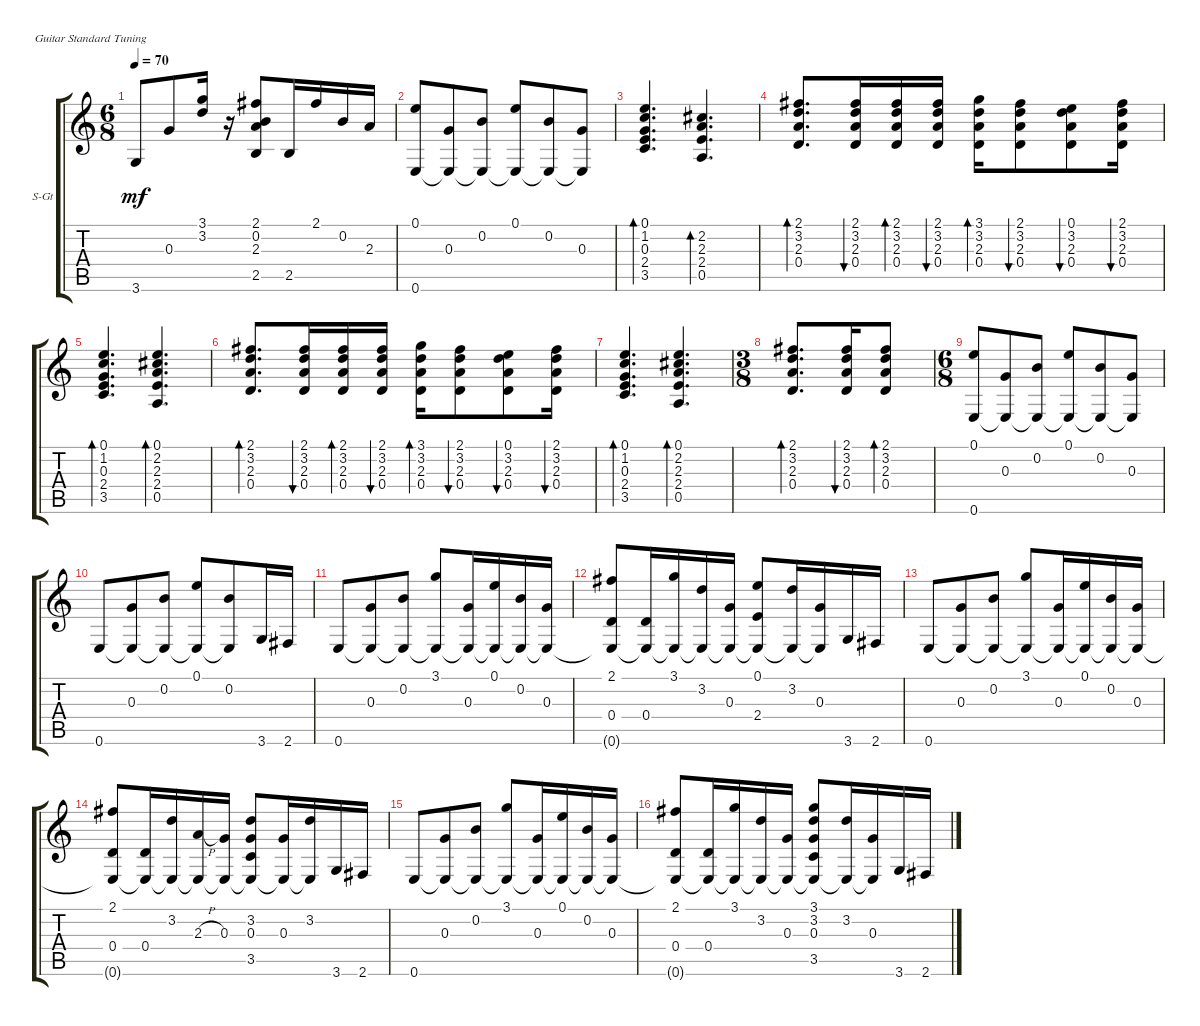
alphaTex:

\defaultSystemsLayout 4
\bracketExtendMode groupsimilarinstruments
\firstSystemTrackNameOrientation horizontal
\otherSystemsTrackNameOrientation horizontal
\track ("Steel Guitar" "S-Gt") {instrument acousticguitarsteel}
\staff {score tabs}
\tuning (E4 B3 G3 D3 A2 E2)
\ts (6 8)
\tempo 70
\clef g2
\ks c
3.6.8{dy mf} 0.3.8 (3.2 3.1).16 r.16 (2.1 0.2 2.3 2.5).8 2.5.16 2.1.16 0.2.16 2.3.16 |
(0.1 0.6).8 (0.3 0.6{t}).8 (0.2 0.6{t}).8 (0.1 0.6{t}).8 (0.2 0.6{t}).8 (0.3 0.6{t}).8 |
(3.5 2.4 0.3 1.2 0.1).4{d bd 30} (2.2 2.3 2.4 0.5).4{d bd 30} |
(2.1 3.2 2.3 0.4).8{d bd 30} (2.1 3.2 2.3 0.4).16{bu 30} (2.1 3.2 2.3 0.4).16{bd 30} (2.1 3.2 2.3 0.4).16{bu 30} (3.1 3.2 2.3 0.4).16{bd 30} (2.1 3.2 2.3 0.4).8{bu 30} (0.1 3.2 2.3 0.4).8{bu 30} (2.1 3.2 2.3 0.4).16{bu 30} |
(3.5 2.4 0.3 1.2 0.1).4{d bd 30} (0.1 2.2 2.3 2.4 0.5).4{d bd 30} |
(2.1 3.2 2.3 0.4).8{d bd 30} (2.1 3.2 2.3 0.4).16{bu 30} (2.1 3.2 2.3 0.4).16{bd 30} (2.1 3.2 2.3 0.4).16{bu 30} (3.1 3.2 2.3 0.4).16{bd 30} (2.1 3.2 2.3 0.4).8{bu 30} (0.1 3.2 2.3 0.4).8{bu 30} (2.1 3.2 2.3 0.4).16{bu 30} |
(3.5 2.4 0.3 1.2 0.1).4{d bd 30} (0.1 2.2 2.3 2.4 0.5).4{d bd 30} |
\ts (3 8)
(2.1 3.2 2.3 0.4).8{d bd 30} (2.1 3.2 2.3 0.4).16{bu 30} (2.1 3.2 2.3 0.4).8{bd 30} |
\ts (6 8)
(0.1 0.6).8 (0.3 0.6{t}).8 (0.2 0.6{t}).8 (0.1 0.6{t}).8 (0.2 0.6{t}).8 (0.3 0.6{t}).8 |
0.6.8 (0.3 0.6{t}).8 (0.2 0.6{t}).8 (0.1 0.6{t}).8 (0.2 0.6{t}).8 3.6.16 2.6.16 |
0.6.8 (0.3 0.6{t}).8 (0.2 0.6{t}).8 (3.1 0.6{t}).8 (0.3 0.6{t}).16 (0.1 0.6{t}).16 (0.2 0.6{t}).16 (0.3 0.6{t}).16 |
(2.1 0.4 0.6{t}).8 (0.4 0.6{t}).16 (3.1 0.6{t}).16 (3.2 0.6{t}).16 (0.3 0.6{t}).16 (0.1 2.4 0.6{t}).8 (3.2 0.6{t}).16 (0.3 0.6{t}).16 3.6.16 2.6.16 |
0.6.8 (0.3 0.6{t}).8 (0.2 0.6{t}).8 (3.1 0.6{t}).8 (0.3 0.6{t}).16 (0.1 0.6{t}).16 (0.2 0.6{t}).16 (0.3 0.6{t}).16 |
(2.1 0.4 0.6{t}).8 (0.4 0.6{t}).16 (3.2 0.6{t}).16 (2.3{h} 0.6{t}).16 (0.3 0.6{t}).16 (3.2 0.3 3.5 0.6{t}).8 (0.3 0.6{t}).16 (3.2 0.6{t}).16 3.6.16 2.6.16 |
0.6.8 (0.3 0.6{t}).8 (0.2 0.6{t}).8 (3.1 0.6{t}).8 (0.3 0.6{t}).16 (0.1 0.6{t}).16 (0.2 0.6{t}).16 (0.3 0.6{t}).16 |
(2.1 0.4 0.6{t}).8 (0.4 0.6{t}).16 (3.1 0.6{t}).16 (3.2 0.6{t}).16 (0.3 0.6{t}).16 (0.3 3.2 3.1 3.5 0.6{t}).8 (3.2 0.6{t}).16 (0.3 0.6{t}).16 3.6.16 2.6.16
